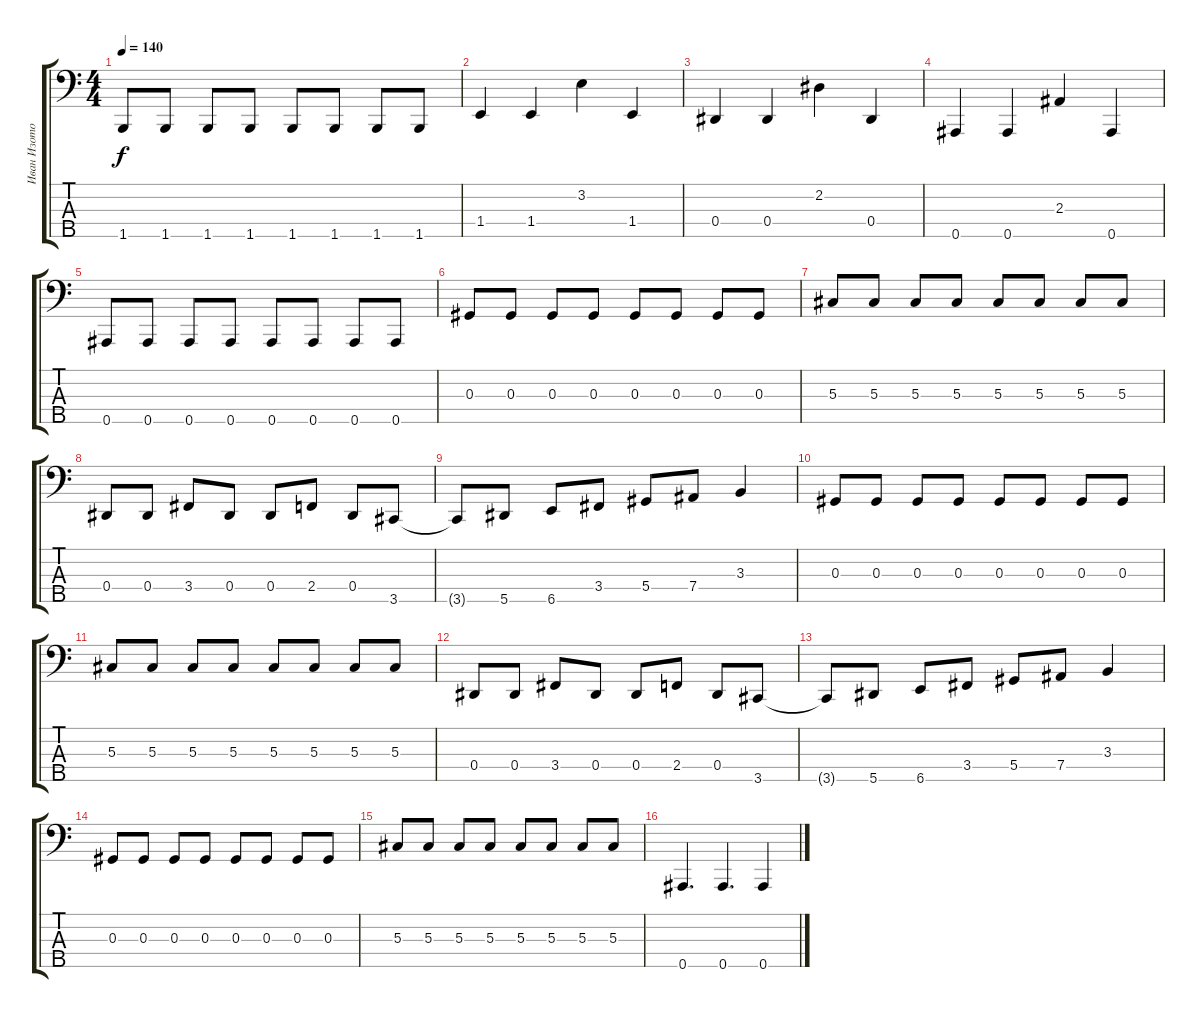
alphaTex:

\track ("Иван Изотов" "Иван Изото") {instrument electricbasspick}
\staff {score tabs}
\tuning (Gb2 Db2 Ab1 Eb1 Bb0) {hide}
\ts (4 4)
\tempo 140
\clef f4
\ks c
1.5.8{dy f} 1.5.8 1.5.8 1.5.8 1.5.8 1.5.8 1.5.8 1.5.8 |
1.4.4 1.4.4 3.2.4 1.4.4 |
0.4.4 0.4.4 2.2.4 0.4.4 |
0.5.4 0.5.4 2.3.4 0.5.4 |
0.5.8 0.5.8 0.5.8 0.5.8 0.5.8 0.5.8 0.5.8 0.5.8 |
0.3.8 0.3.8 0.3.8 0.3.8 0.3.8 0.3.8 0.3.8 0.3.8 |
5.3.8 5.3.8 5.3.8 5.3.8 5.3.8 5.3.8 5.3.8 5.3.8 |
0.4.8 0.4.8 3.4.8 0.4.8 0.4.8 2.4.8 0.4.8 3.5.8 |
3.5{t}.8 5.5.8 6.5.8 3.4.8 5.4.8 7.4.8 3.3.4 |
0.3.8 0.3.8 0.3.8 0.3.8 0.3.8 0.3.8 0.3.8 0.3.8 |
5.3.8 5.3.8 5.3.8 5.3.8 5.3.8 5.3.8 5.3.8 5.3.8 |
0.4.8 0.4.8 3.4.8 0.4.8 0.4.8 2.4.8 0.4.8 3.5.8 |
3.5{t}.8 5.5.8 6.5.8 3.4.8 5.4.8 7.4.8 3.3.4 |
0.3.8 0.3.8 0.3.8 0.3.8 0.3.8 0.3.8 0.3.8 0.3.8 |
5.3.8 5.3.8 5.3.8 5.3.8 5.3.8 5.3.8 5.3.8 5.3.8 |
0.5.4{d} 0.5.4{d} 0.5.4
